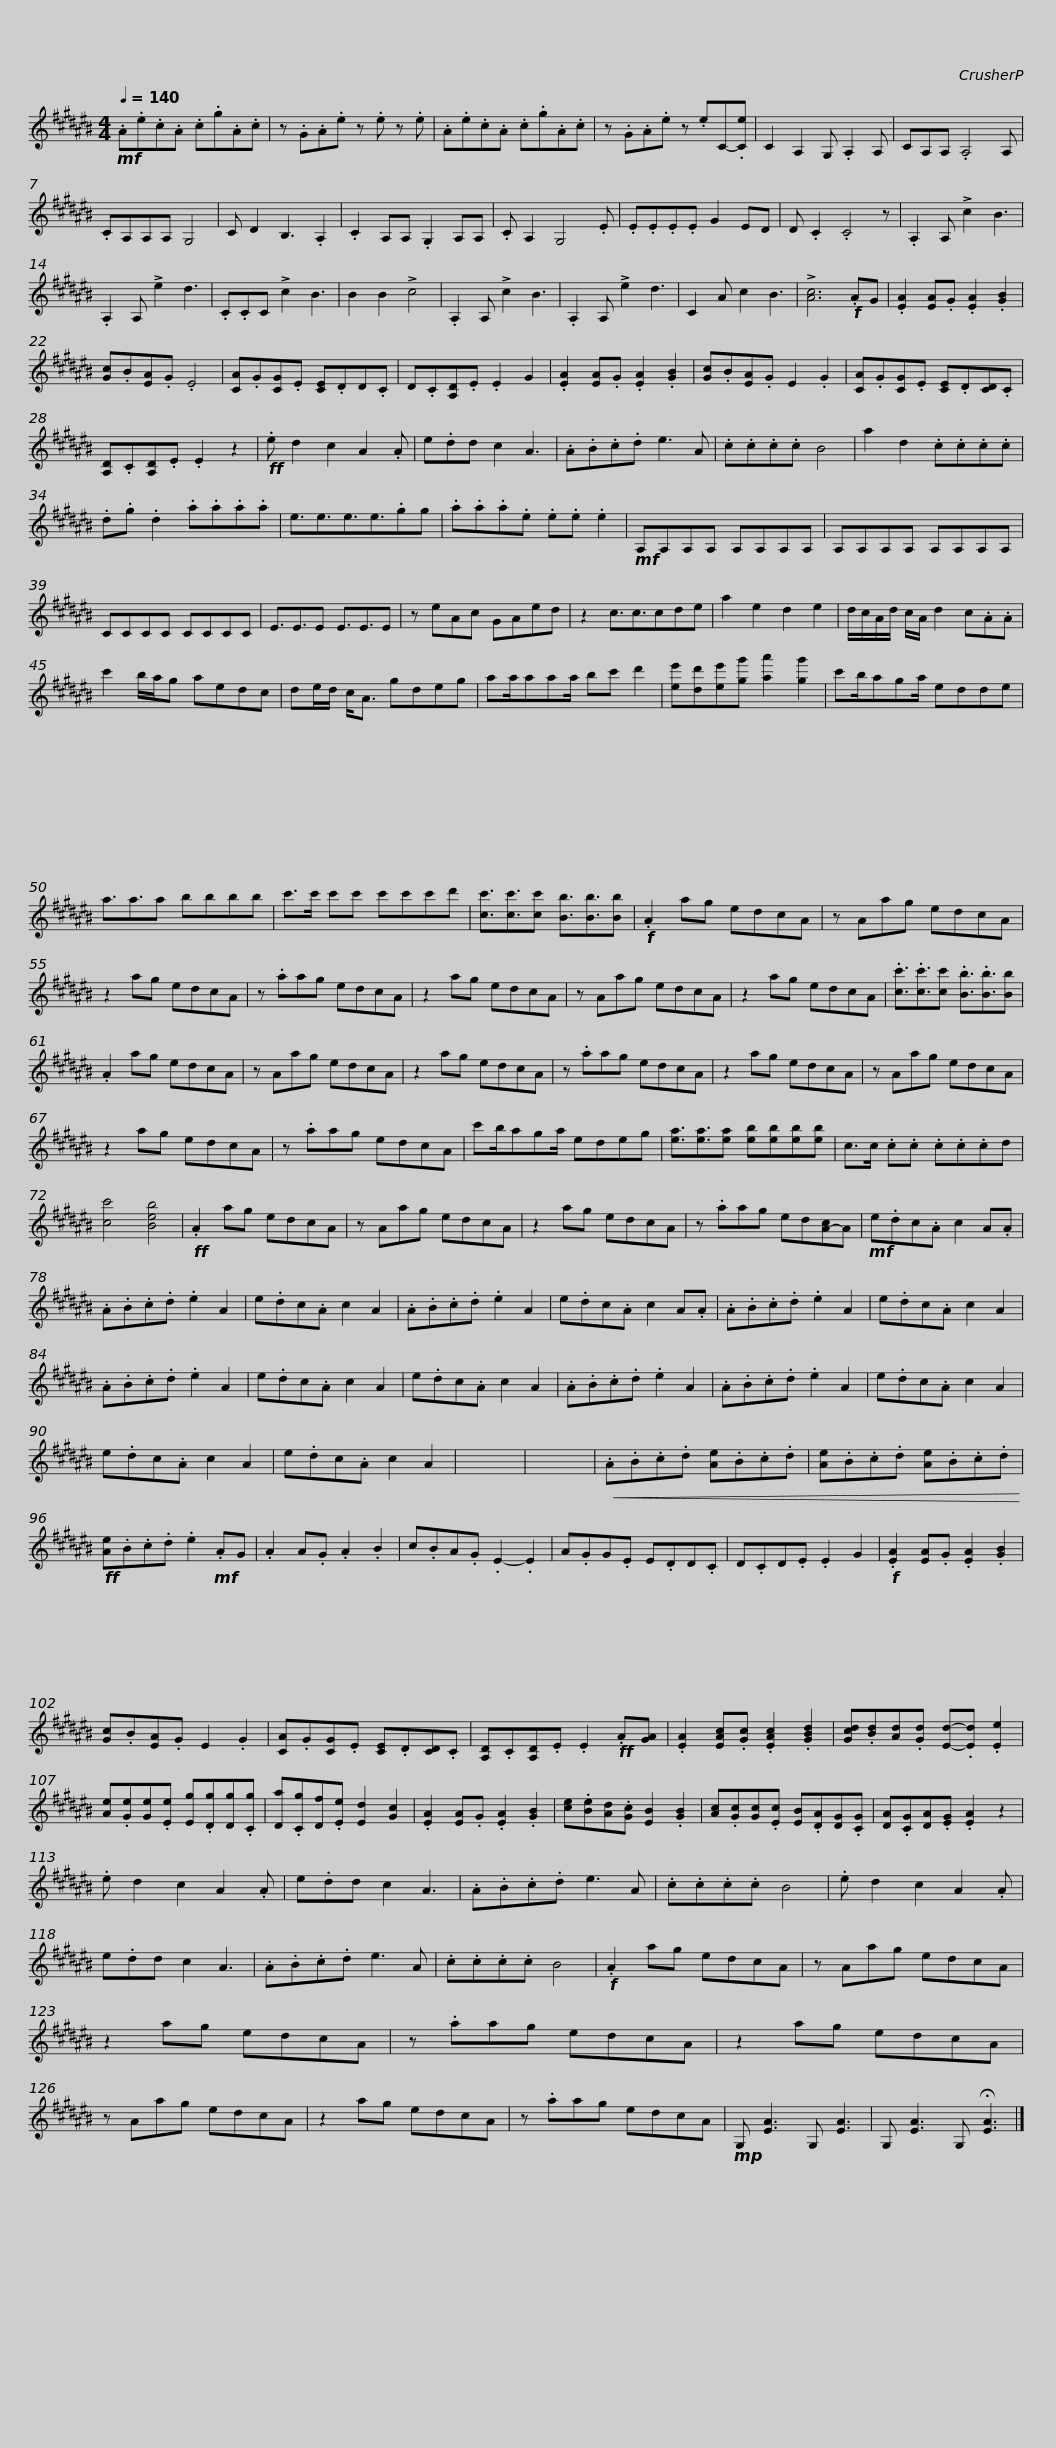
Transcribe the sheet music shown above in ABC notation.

X:1
L:1/8
Q:1/4=140
M:4/4
I:linebreak $
K:none
V:1 treble transpose=-2
V:1
[K:C#]!mf! .A.e.c.A .c.g.A.c | z .G.A.e z .e z .e | .A.e.c.A .c.g.A.c | z .G.A.e z .eC-.[Ce] | C2 A,2 G, .A,2 A, |$ %5
 CA,A, .A,4 A, | .CA,A,A, G,4 | C D2 B,3 .A,2 | .C2 A,A, .G,2 A,A, | .C A,2 G,4 .E | %10
 .E.E.E.E G2 ED |$ D .C2 .C4 z | .A,2 A, !>!c2 B3 | .A,2 A, !>!e2 d3 | .C.CC !>!c2 B3 | %15
 B2 B2 !>!c4 | .A,2 A, !>!c2 B3 | .A,2 A, !>!e2 d3 | C2 A c2 B3 |$ !>![Ac]6!f! .AG | %20
 .[EA]2 [EA].G .[EA]2 .[GB]2 | [Gc].B[EA].G .E4 | [CA].G[CG].E [CE].DD.C | D.C[A,D].E .E2 G2 | .[EA]2 [EA].G .[EA]2 .[GB]2 |$ %25
 [Gc].B[EA].G E2 .G2 | [CA].G[CG].E [CE].D[CD].C | [A,D].C[A,D].E .E2 z2 |!ff! .e d2 c2 A2 .A | e.dd c2 A3 | %30
 .A.B.c.d e3 A |$ .c.c.c.c B4 | a2 d2 .c.c.c.c | .d.g .d2 .a.a.a.a | e3/2e3/2e3/2e3/2.gg | %35
 .a.a.a.e .e.e .e2 |$!mf! A,A,A,A, A,A,A,A, | A,A,A,A, A,A,A,A, | CCCC CCCC | E3/2E3/2E E3/2E3/2E |$ %40
 z eAc GAed | z2 c3/2c3/2cde | a2 e2 d2 e2 | d/c/A/d/ c/A/ d2 c.A.A | c'2 b/a/g aedc |$ %45
 de/d/ c<A gdeg | aa/aaa/ bc' d'2 | [ee'][dd'][ee'][gg'] [aa']2 [gg']2 | c'b/aga/ edde |$ a3/2a3/2a bbbb | %50
 c'>c' c'c' c'c'c'd' | [cc']3/2[cc']3/2[cc'] [Bb]3/2[Bb]3/2[Bb] |!f! .A2 ag edcA | z Aag edcA |$ z2 ag edcA | %55
 z .aag edcA | z2 ag edcA | z Aag edcA | z2 ag edcA |$ .[cc']3/2.[cc']3/2[cc'] .[Bb]3/2.[Bb]3/2[Bb] | %60
 .A2 ag edcA | z Aag edcA | z2 ag edcA | z .aag edcA |$ z2 ag edcA | %65
 z Aag edcA | z2 ag edcA | z .aag edcA | c'b/aga/ edeg |$ [ea]3/2[ea]3/2[ea] [eb][eb][eb][eb] | %70
 c>c .c.c .c.c.cd | [cc']4 [Beb]4 |!ff! .A2 ag edcA | z Aag edcA | z2 ag edcA |$ %75
 z .aag ed[A-c]A |!mf! e.dc.A c2 A.A | .A.B.c.d .e2 A2 | e.dc.A c2 A2 | .A.B.c.d .e2 A2 | %80
 e.dc.A c2 A.A |$ .A.B.c.d .e2 A2 | e.dc.A c2 A2 | .A.B.c.d .e2 A2 | e.dc.A c2 A2 | %85
 e.dc.A c2 A2 | .A.B.c.d .e2 A2 | .A.B.c.d .e2 A2 |$ e.dc.A c2 A2 | e.dc.A c2 A2 | %90
 e.dc.A c2 A2 | x8 | x8 |!<(! .A.B.c.d [Ae].B.c.d | [Ae].B.c.d [Ae].B.c.d!<)! |$ %95
!ff! [Ae].B.c.d .e2!mf! .AG | .A2 A.G .A2 .B2 | c.BA.G .E2- .E2 | A.GG.E E.DD.C | D.CD.E .E2 G2 | %100
!f! .[EA]2 [EA].G .[EA]2 .[GB]2 |$ [Gc].B[EA].G E2 .G2 | [CA].G[CG].E [CE].D[CD].C | [A,D].C[A,D].E .E2!ff! .A[GA] | .[EA]2 [EAc].[Gc] .[EAc]2 .[GBd]2 | %105
 [Gcd].[Bd][Ad].[Gd] [Ed]-.[Ed] .[Ee]2 |$ [Ae].[Ge][Ge].[Ee] [Eg].[Dg][Dg].[Cg] | [Da].[Cg][Df].[Ee] [Ed]2 [Gc]2 | .[EA]2 [EA].G .[EA]2 .[GB]2 | [ce].[Be][Ad].[Gc] [EB]2 .[GB]2 | %110
 [Ac].[Gc][Gc].[Ec] [EB].[DA][DG].[CG] | [DA].[CG][DA].[EG] .[EA]2 z2 |$ .e d2 c2 A2 .A | e.dd c2 A3 | .A.B.c.d e3 A | %115
 .c.c.c.c B4 | .e d2 c2 A2 .A | e.dd c2 A3 | .A.B.c.d e3 A |$ .c.c.c.c B4 | %120
!f! .A2 ag edcA | z Aag edcA | z2 ag edcA | z .aag edcA | z2 ag edcA |$ %125
 z Aag edcA | z2 ag edcA | z .aag edcA |!mp! G, [EA]3 G, [EA]3 | G, [EA]3 G, !fermata![EA]3 |] %130
